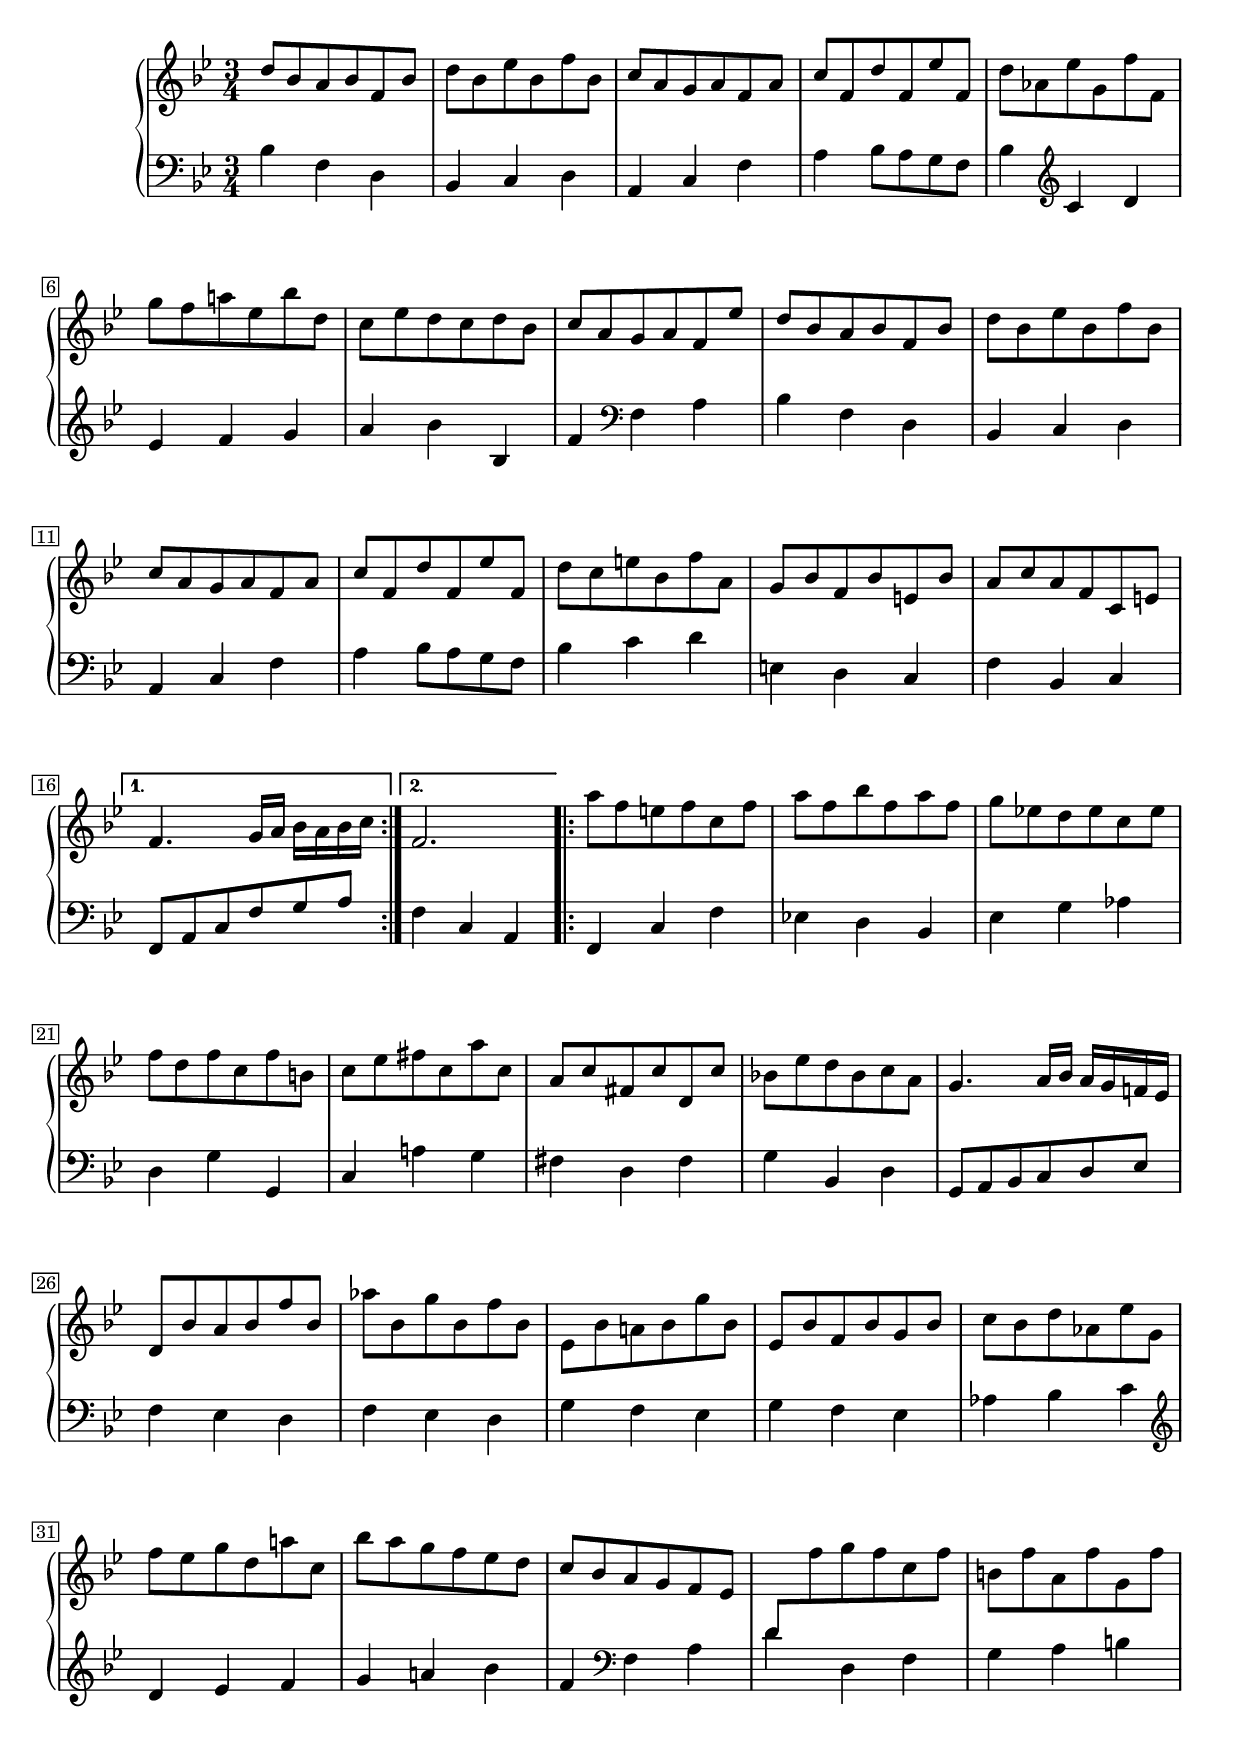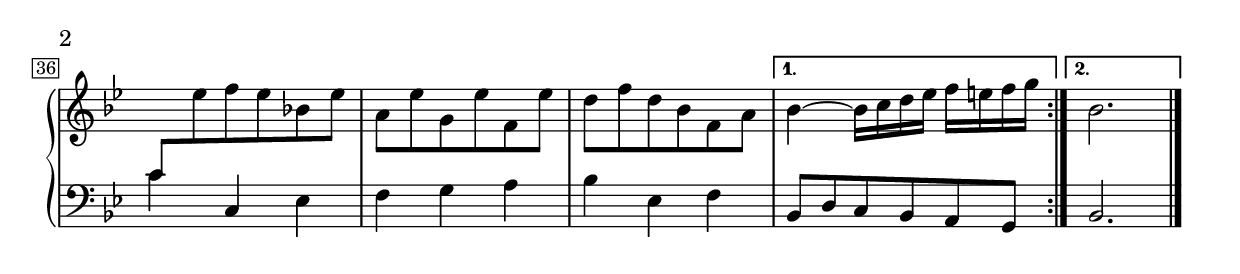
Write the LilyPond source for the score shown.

Global = {
  \key bes \major
  \time 3/4
  \include "../../global.ly"
}

staffLower = { \change Staff = "lower" }
staffUpper = { \change Staff = "upper" }

Soprano = \context Voice = "one" \relative c'' {
  \voiceOne
  \stemNeutral
  \override MultiMeasureRest.staff-position = #0
  \override Rest.staff-position = #0
  \label #'PartitaIMenuetI
  %1
  \repeat volta 2 {
  | d8 bes a bes f bes
  | d bes es bes f' bes,
  | c a g a f a
  | c f, d' f, es' f,
  %5
  | d' aes es' g, f' f,
  | g' f a! es bes' d,
  | c es d c d bes
  | c a g a f es'
  | d bes a bes f bes
  %10
  | d bes es bes f' bes,
  | c a g a f a
  | c f, d' f, es' f,
  | d' c e bes f' a,
  | g bes f bes e, bes'
  %15
  | a c a f c e
  | \alternative {
      { f4. g16 a bes a bes c }
      { f,2. }
    }
  }
  \break
  \repeat volta 2 {
  | a'8 f e f c f
  | a f bes f a f
  %20
  | g es! d es c es
  | f d f c f b,
  | c es fis c a' c,
  | a c fis, c' d, c'
  | bes! es d bes c a
  %25
  | g4. a16 bes a g f! es
  | d8 bes' a bes f' bes,
  | aes' bes, g' bes, f' bes,
  | es, bes' a! bes g' bes,
  | es, bes' f bes g bes
  %30
  | c bes d aes es' g,
  | f' es g d a'! c,
  | bes' a g f es d
  | c bes a g f es
  | \staffLower\stemUp d \staffUpper\stemNeutral f' g f c f
  %35
  | b, f' a, f' g, f'
  | \staffLower\stemUp c, \staffUpper\stemNeutral es' f es bes es
  | a, es' g, es' f, es'
  | d f d bes f a
  | \alternative {
      { bes4~ bes16 c d es f e f g }
      { bes,2. }
    }
  }
  \fine
}

Bass = \context Voice = "four" \relative c' {
  \voiceFour
  \stemNeutral\tieNeutral
  \override MultiMeasureRest.staff-position = #0
  \override Rest.staff-position = #0
  %1
  \repeat volta 2 {
  %1
  | bes4 f d
  | bes c d
  | a c f
  | a bes8 a g f
  %5
  | bes4 \clef treble c d
  | es f g
  | a bes bes,
  | f' \clef bass f, a
  | bes f d
  %10
  | bes c d
  | a c f
  | a bes8 a g f
  | bes4 c d
  | e, d c
  %15
  | f bes, c
  | \alternative {
      { f,8 a c f g a }
      { f4 c a }
    }
  }
  \repeat volta 2 {
  | f c' f
  | es! d bes
  | es g aes
  | d, g g,
  | c a'! g
  | fis d fis
  | g bes, d
  | g,8 a bes c d es
  | f4 es d
  | f es d
  | g f es
  | g f es
  | aes bes c
  | \clef treble d es f
  | g a! bes
  | f \clef bass f, a
  | d d, f
  | g a b
  | c c, es
  | f g a
  | bes es, f
  | \alternative {
      { bes,8 d c bes a g }
      { bes2. }
    }
  }
  \fine
}

forceBreaks = {
  % page 1
  \repeat unfold 4 { s2.\noBreak } s2.\break\noPageBreak
  \repeat unfold 4 { s2.\noBreak } s2.\break\noPageBreak
  \repeat unfold 4 { s2.\noBreak } s2.\break\noPageBreak
  \repeat unfold 4 { s2.\noBreak } s2.\break\noPageBreak
  \repeat unfold 4 { s2.\noBreak } s2.\break\noPageBreak
  \repeat unfold 4 { s2.\noBreak } s2.\break\noPageBreak
  \repeat unfold 4 { s2.\noBreak } s2.\pageBreak

  % page 2
  \repeat unfold 4 { s2.\noBreak } s2.\break\noPageBreak
}

\score {
  \new PianoStaff
  <<
    \accidentalStyle Score.piano
    \context Staff = "upper" <<
      \set Staff.midiInstrument = #"acoustic grand"
      \Global
      \clef treble
      \Soprano
    >>
    \context Staff = "lower" <<
      \set Staff.midiInstrument = #"acoustic grand"
      \Global
      \clef bass
      \Bass
    >>
    \new Devnull \forceBreaks
  >>
  \header {
    composer = ##f % "Johann Sebastian @composer_lastnam@"
    opus = ##f % "BWV 825"
    title = \markup { "Menuet I" }
    subtitle = ##f
  }
  \layout {
    \context {
      \PianoStaff
      \override Parentheses.font-size = #-2
      \override TextScript.font-shape = #'italic
      \override TextScript.font-size = #-1
    }
  }
  \midi {
    \tempo 4 = 140
  }
}
